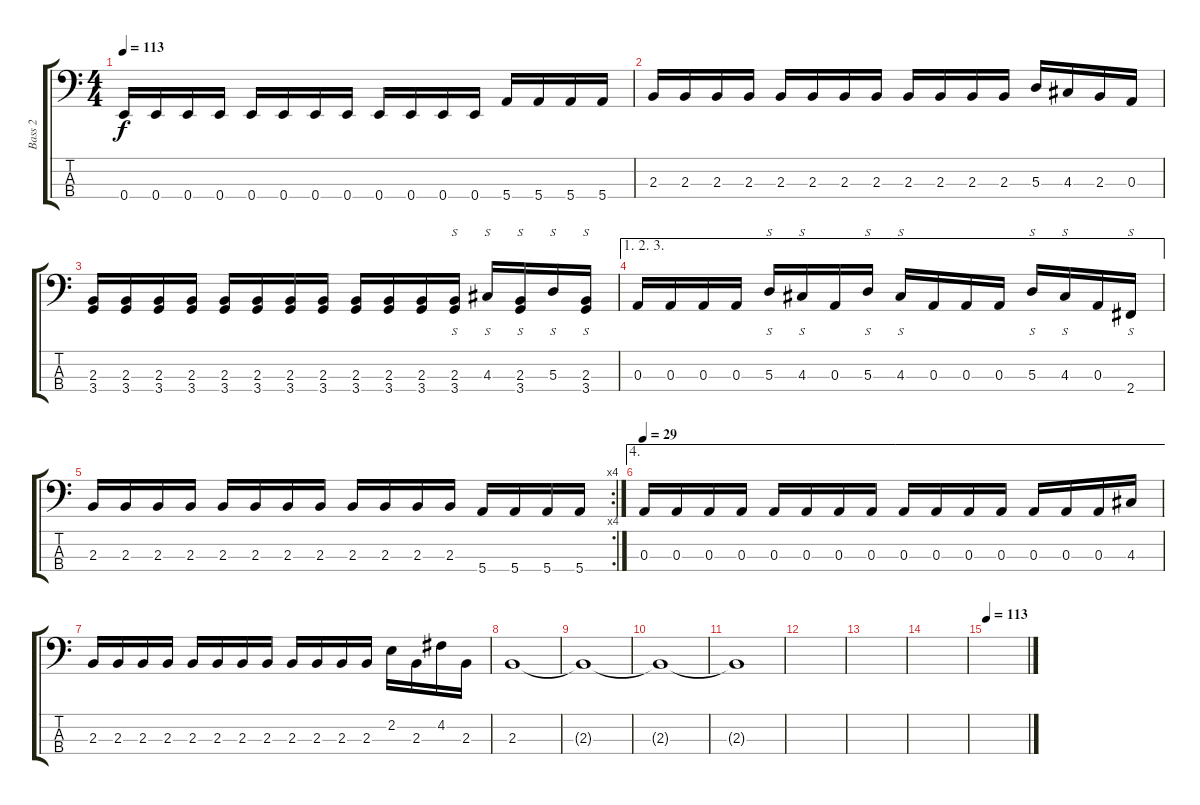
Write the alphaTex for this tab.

\track ("Bass 2" "Bass 2") {instrument synthbass1}
\staff {score tabs}
\tuning (G2 D2 A1 E1) {hide}
\ts (4 4)
\tempo 113
\clef f4
\ks c
0.4.16{dy f} 0.4.16 0.4.16 0.4.16 0.4.16 0.4.16 0.4.16 0.4.16 0.4.16 0.4.16 0.4.16 0.4.16 5.4.16 5.4.16 5.4.16 5.4.16 |
2.3.16 2.3.16 2.3.16 2.3.16 2.3.16 2.3.16 2.3.16 2.3.16 2.3.16 2.3.16 2.3.16 2.3.16 5.3.16 4.3.16 2.3.16 0.3.16 |
(2.3 3.4).16 (2.3 3.4).16 (2.3 3.4).16 (2.3 3.4).16 (2.3 3.4).16 (2.3 3.4).16 (2.3 3.4).16 (2.3 3.4).16 (2.3 3.4).16 (2.3 3.4).16 (2.3 3.4).16 (2.3 3.4).16{s} 4.3.16{s} (2.3 3.4).16{s} 5.3.16{s} (2.3 3.4).16{s} |
\ae (1 2 3)
0.3.16 0.3.16 0.3.16 0.3.16 5.3.16{s} 4.3.16{s} 0.3.16 5.3.16{s} 4.3.16{s} 0.3.16 0.3.16 0.3.16 5.3.16{s} 4.3.16{s} 0.3.16 2.4.16{s} |
\rc 4
2.3.16 2.3.16 2.3.16 2.3.16 2.3.16 2.3.16 2.3.16 2.3.16 2.3.16 2.3.16 2.3.16 2.3.16 5.4.16 5.4.16 5.4.16 5.4.16 |
\ae 4
\tempo 29
0.3.16 0.3.16 0.3.16 0.3.16 0.3.16 0.3.16 0.3.16 0.3.16 0.3.16 0.3.16 0.3.16 0.3.16 0.3.16 0.3.16 0.3.16 4.3.16 |
2.3.16 2.3.16 2.3.16 2.3.16 2.3.16 2.3.16 2.3.16 2.3.16 2.3.16 2.3.16 2.3.16 2.3.16 2.2.16 2.3.16 4.2.16 2.3.16 |
2.3.1 |
2.3{t}.1 |
2.3{t}.1 |
2.3{t}.1 |
|
|
|
\tempo 113
